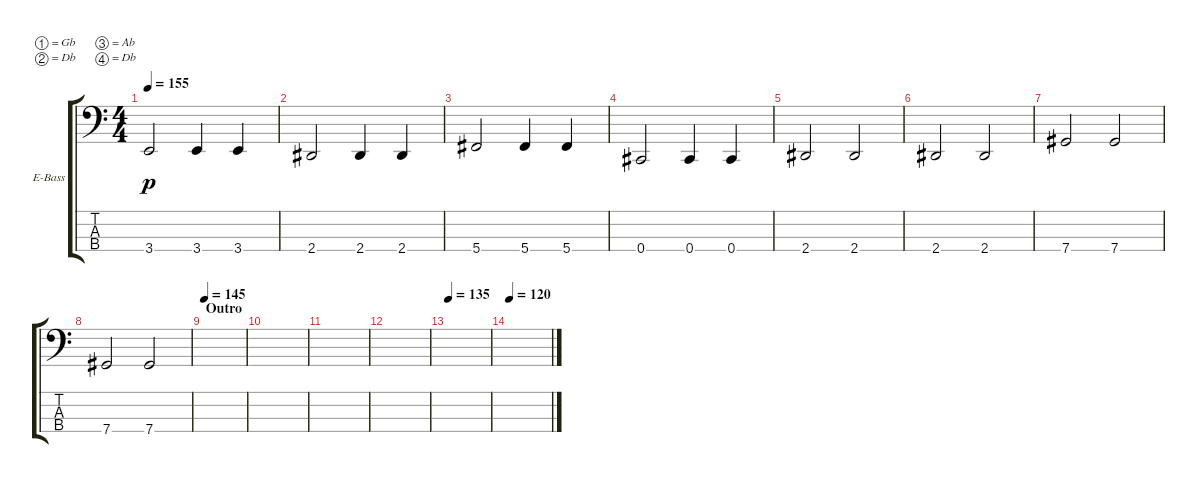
\defaultSystemsLayout 4
\bracketExtendMode groupsimilarinstruments
\firstSystemTrackNameOrientation horizontal
\otherSystemsTrackNameOrientation horizontal
\track ("Electric Bass" "E-Bass") {instrument electricbassfinger}
\staff {score tabs}
\tuning (Gb2 Db2 Ab1 Db1)
\ts (4 4)
\tempo 155
\clef f4
\scale
0.333333
\ks c
3.4.2{dy p} 3.4.4 3.4.4 |
\scale
0.333333 2.4.2 2.4.4 2.4.4 |
\scale
0.333333 5.4.2 5.4.4 5.4.4 |
\scale
0.333333 0.4.2 0.4.4 0.4.4 |
\scale
0.333333 2.4.2 2.4.2 |
\scale
0.333333 2.4.2 2.4.2 |
\scale
0.333333 7.4.2 7.4.2 |
\scale
0.333333 7.4.2 7.4.2 |
\section ("" "Outro")
\tempo 145
\scale
0.333333 |
\scale
0.333333 |
\scale
0.333333 |
\scale
0.333333 |
\tempo 135
\scale
0.333333 |
\tempo 120
\scale
0.333333
